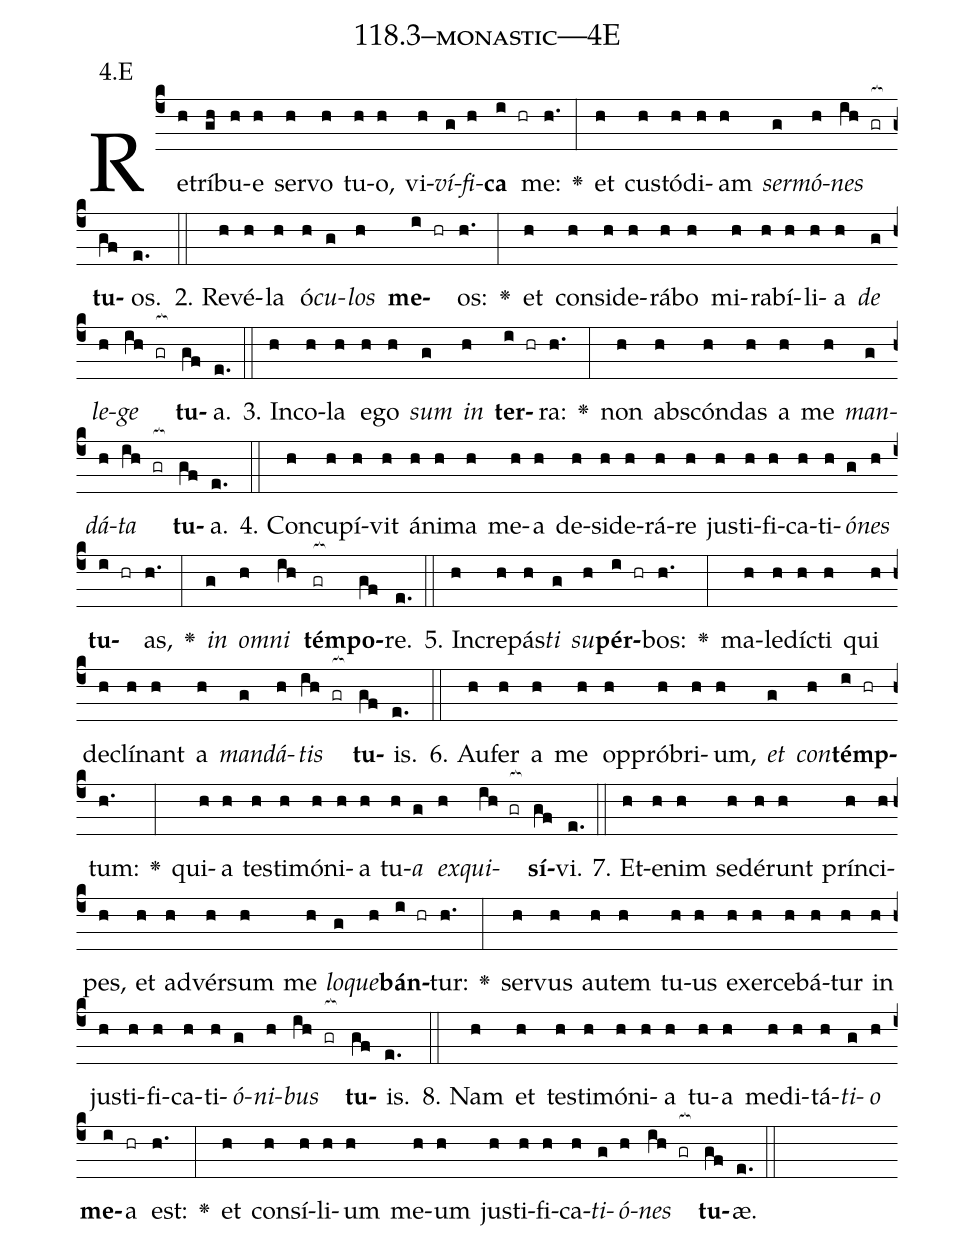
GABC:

name: 118.3--monastic---4E;
annotation: 4.E;
%%
(c4)Re(h)trí(gh)bu(h)e(h) ser(h)vo(h) tu(h)o,(h) vi(h)<i>ví</i>(g)<i>fi</i>(h)<b>ca</b>(i hr) me:(h.) <v>\greheightstar</v>(:) et(h) cus(h)tó(h)di(h)am(h) <i>ser</i>(g)<i>mó</i>(h)<i>nes</i>(ih gr[ocb:1{]) <b>tu</b>(gf[ocb:0}])os.(e.) (::)
2. Re(h)vé(h)la(h) ó(h)<i>cu</i>(g)<i>los</i>(h) <b>me</b>(i hr)os:(h.) <v>\greheightstar</v>(:) et(h) con(h)si(h)de(h)rá(h)bo(h) mi(h)ra(h)bí(h)li(h)a(h) <i>de</i>(g) <i>le</i>(h)<i>ge</i>(ih gr[ocb:1{]) <b>tu</b>(gf[ocb:0}])a.(e.) (::)
3. In(h)co(h)la(h) e(h)go(h) <i>sum</i>(g) <i>in</i>(h) <b>ter</b>(i hr)ra:(h.) <v>\greheightstar</v>(:) non(h) abs(h)cón(h)das(h) a(h) me(h) <i>man</i>(g)<i>dá</i>(h)<i>ta</i>(ih gr[ocb:1{]) <b>tu</b>(gf[ocb:0}])a.(e.) (::)
4. Con(h)cu(h)pí(h)vit(h) á(h)ni(h)ma(h) me(h)a(h) de(h)si(h)de(h)rá(h)re(h) jus(h)ti(h)fi(h)ca(h)ti(h)<i>ó</i>(g)<i>nes</i>(h) <b>tu</b>(i hr)as,(h.) <v>\greheightstar</v>(:) <i>in</i>(g) <i>om</i>(h)<i>ni</i>(ih) <b>tém</b>(gr[ocb:1{])<b>po</b>(gf[ocb:0}])re.(e.) (::)
5. In(h)cre(h)pás(h)<i>ti</i>(g) <i>su</i>(h)<b>pér</b>(i hr)bos:(h.) <v>\greheightstar</v>(:) ma(h)le(h)díc(h)ti(h) qui(h) de(h)clí(h)nant(h) a(h) <i>man</i>(g)<i>dá</i>(h)<i>tis</i>(ih gr[ocb:1{]) <b>tu</b>(gf[ocb:0}])is.(e.) (::)
6. Au(h)fer(h) a(h) me(h) op(h)pró(h)bri(h)um,(h) <i>et</i>(g) <i>con</i>(h)<b>témp</b>(i hr)tum:(h.) <v>\greheightstar</v>(:) qui(h)a(h) tes(h)ti(h)mó(h)ni(h)a(h) tu(h)<i>a</i>(g) <i>ex</i>(h)<i>qui</i>(ih gr[ocb:1{])<b>sí</b>(gf[ocb:0}])vi.(e.) (::)
7. Et(h)e(h)nim(h) se(h)dé(h)runt(h) prín(h)ci(h)pes,(h) et(h) ad(h)vér(h)sum(h) me(h) <i>lo</i>(g)<i>que</i>(h)<b>bán</b>(i hr)tur:(h.) <v>\greheightstar</v>(:) ser(h)vus(h) au(h)tem(h) tu(h)us(h) ex(h)er(h)ce(h)bá(h)tur(h) in(h) jus(h)ti(h)fi(h)ca(h)ti(h)<i>ó</i>(g)<i>ni</i>(h)<i>bus</i>(ih gr[ocb:1{]) <b>tu</b>(gf[ocb:0}])is.(e.) (::)
8. Nam(h) et(h) tes(h)ti(h)mó(h)ni(h)a(h) tu(h)a(h) me(h)di(h)tá(h)<i>ti</i>(g)<i>o</i>(h) <b>me</b>(i)a(hr) est:(h.) <v>\greheightstar</v>(:) et(h) con(h)sí(h)li(h)um(h) me(h)um(h) jus(h)ti(h)fi(h)ca(h)<i>ti</i>(g)<i>ó</i>(h)<i>nes</i>(ih gr[ocb:1{]) <b>tu</b>(gf[ocb:0}])æ.(e.) (::)
